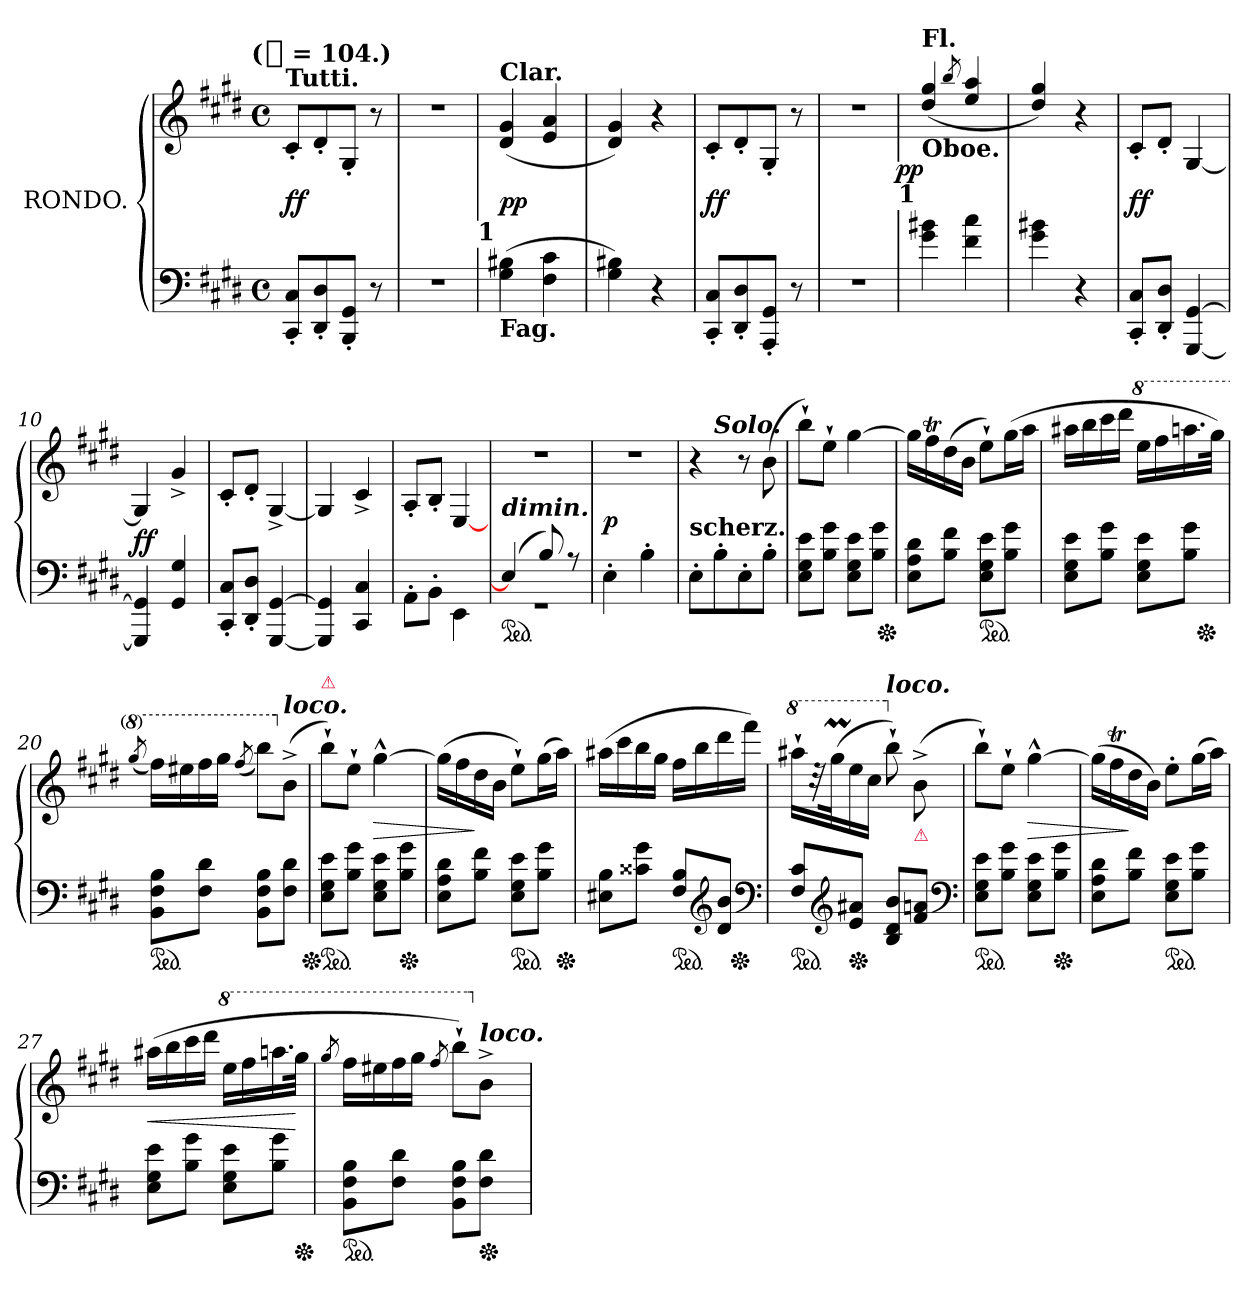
**kern	**kern	**dynam
*part1	*part1	*part1
*staff2	*staff1	*staff1/2
*I"RONDO.	*	*
*clefF4	*clefG2	*
*k[f#c#g#d#]	*k[f#c#g#d#]	*
*E:	*E:	*
!!LO:TX:omd:t=([quarter] = 104.)
*M2/4	*M2/4	*
*met(c)	*met(c)	*
*MM104	*MM104	*
=1	=1	=1
!	!LO:TX:a:B:t=Tutti.	!
8CC#!' 8C#!'L	8c#'!L	ff
8DD#!' 8D#!'	8d#'!	.
8BBB!' 8GG#!'J	8G#'!J	.
8r	8r	.
=2	=2	=2
2rF	2rdd	.
!LO:TX:a:B:t=1	!	!
=3	=3	=3
!	!LO:TX:a:B:t=Clar.	!
!LO:TX:b:B:t=Fag.	!	!
(>4G#! 4B#X!	(<4d#! 4g#!	pp
4F#! 4c#!	4e! 4a!	.
=4	=4	=4
4G#! 4B#X!)	4d#! 4g#!)	.
4r	4r	.
=5	=5	=5
8CC#!' 8C#!'L	8c#'!L	ff
8DD#!' 8D#!'	8d#'!	.
8AAA!' 8GG#!'J	8G#'!J	.
8r	8r	.
=6	=6	=6
2rF	2rdd	.
!LO:TX:a:B:t=1	!	!
=7	=7	=7
!	!LO:TX:a:B:t=Fl.	!
!	!LO:TX:b:B:t=Oboe.	!
!	!	!LO:DY:rj
4g#!\ 4b#X!\	(>4dd#!/ 4gg#!/	pp
.	8qbb!/	.
4f#!\ 4cc#!\	4ee!/ 4aa!/	.
=8	=8	=8
4g#!\ 4b#X!\	4dd#!/ 4gg#!/)	.
4r	4r	.
=9	=9	=9
8CC#!' 8C#!'L	8c#'!L	ff
8DD#!' 8D#!'J	8d#'!J	.
[4GGG#! [4GG#!	[4G#!	.
=10	=10	=10
4GGG#!] 4GG#!]	4G#!]	ff
4GG#! 4G#!	4g#^!	.
=11	=11	=11
8CC#!' 8C#!'L	8c#'!L	.
8DD#!' 8D#!'J	8d#'!J	.
[4GGG#! [4GG#!	[4G#^!	.
=12	=12	=12
4GGG#!] 4GG#!]	4G#!]	.
4CC#! 4C#!	4c#^!	.
=13	=13	=13
8AA'!\L	8A'!/L	.
8BB'!\J	8B'!/J	.
4EE!\	[4E!/	.
=14	=14	=14
*^	*	*
!	!	!LO:TX:c:Bi:t=dimin.	!
*ped	*	*	*
(<4E!/]	2rGG	2r	.
8B!/)	.	.	.
8rA	.	.	.
*v	*v	*	*
=15	=15	=15
4E'!	2rdd	p
4B'!	.	.
=16	=16	=16
!LO:TX:a:B:t=scherz.	!	!
*	*^	*
8E'!\L	4r	8ryy	.
!	!	!LO:TX:a:Bi:t=Solo.	!
8B'!	.	4.ryy	.
8E'!	8r	.	.
8B'!J	(>8b	.	.
*	*v	*v	*
=17	=17	=17
8E 8G# 8eL	8bb`L)	.
8B 8g#J	8ee`J	.
8E 8G# 8eL	[4gg#	.
8B 8g#J	.	.
*Xped	*	*
=18	=18	=18
8E 8A 8d#L	16gg#LL]	.
.	16ff#T	.
8B 8f#J	(>16dd#	.
.	16bJJ	.
*ped	*	*
8E 8G# 8eL	8ee`L)	.
8B 8g#J	(>16gg#L	.
.	16aaJJ	.
=19	=19	=19
*	*^	*
8E 8G# 8eL	16aa#XLL	4ryy	.
.	16bb	.	.
8B 8g#J	16ccc#	.	.
.	16ddd#JJ	.	.
*	*8va	*	*
8E 8G# 8eL	16eeeLL	8ryy	.
.	16fff#	.	.
8B 8g#J	16.aaan	32.ryy	.
*Xped	*	*	*
.	.	16ryy	.
.	32ggg#JJk)	.	.
.	.	64ryy	.
*	*v	*v	*
=20	=20	=20
.	(<8qggg#/	.
*ped	*	*
8BB 8F# 8BL	16fff#LL)	.
.	16eee#X	.
8F# 8d#J	16fff#	.
.	16ggg#JJ	.
.	(<8qfff#/	.
8BB 8F# 8BL	8bbbL)	.
*	*X8va	*
!	!LO:TX:a:Bi:t=loco.	!
8F# 8d#J	(>8b^J	.
=21	=21	=21
!	!LO:TX:a:color=crimson:t=⚠	!
*Xped	*	*
*ped	*	*
8E 8G# 8eL	8bb`L)	.
8B 8g#J	8ee`J	.
8E 8G# 8eL	[4gg#^^	>
*Xped	*	*
8B 8g#J	.	.
=22	=22	=22
8E 8A 8d#L	(>16gg#LL]	.
.	16ff#	.
8B 8f#J	16dd#	]
.	16bJJ	.
*ped	*	*
8E 8G# 8eL	8ee`L)	.
8B 8g#J	(>16gg#L	.
.	16aaJJ)	.
*Xped	*	*
=23	=23	=23
*	*^	*
8E#X 8BL	(>16aa#XLL	4ryy	.
.	16ccc#	.	.
8c##X 8g#J	16bb	.	.
.	16gg#JJ	.	.
*ped	*	*	*
8F#/ 8B/L	16ff#LL	8ryy	.
.	16bb	.	.
*clefG2	*	*	*
8d# 8bJ	16ddd#	32ryy	.
*Xped	*	*	*
.	.	16.ryy	.
.	16fff#JJ)	.	.
*clefF4	*	*	*
*	*v	*v	*
=24	=24	=24
*	*8va	*
*ped	*	*
8F#/ 8c#/L	16aaa#X`LL	.
*clefG2	*	*
.	32rccc	.
.	(>32ggg#mK	.
*Xped	*	*
8e 8a#XJ	16eee	.
.	16ccc#JJ	.
*	*X8va	*
!	!LO:TX:a:Bi:t=loco.	!
8B 8d# 8bL	8bb`)	.
!	!LO:TX:b:color=crimson:t=⚠	!
8f# 8anJ	(>8b^<	.
*clefF4	*	*
=25	=25	=25
*ped	*	*
8E 8G# 8eL	8bb`L)	.
8B 8g#J	8ee`J	.
8E 8G# 8eL	[4gg#^^	>
*Xped	*	*
8B 8g#J	.	.
=26	=26	=26
8E 8A 8d#L	(>16gg#LL]	.
.	16ff#T	.
8B 8f#J	16dd#	]
.	16bJJ)	.
*ped	*	*
8E 8G# 8eL	8ee'L	.
8B 8g#J	(>16gg#L	.
.	16aaJJ)	.
=27	=27	=27
8E 8G# 8eL	(>16aa#XLL	<
.	16bb	.
8B 8g#J	16ccc#	.
.	16ddd#JJ	.
*	*8va	*
8E 8G# 8eL	16eeeLL	.
.	16fff#	.
8B 8g#J	16.aaa	.
*Xped	*	*
.	32ggg#JJk	[
=28	=28	=28
.	8qggg#/	.
*ped	*	*
8BB 8F# 8BL	16fff#LL	.
.	16eee#X	.
8F# 8d#J	16fff#	.
.	16ggg#JJ	.
.	8qfff#/	.
8BB 8F# 8BL	8bbb`L)	.
*	*X8va	*
!	!LO:TX:a:Bi:t=loco.	!
*Xped	*	*
8F# 8d#J	8b^<J	.
=	=	=
*-	*-	*-
